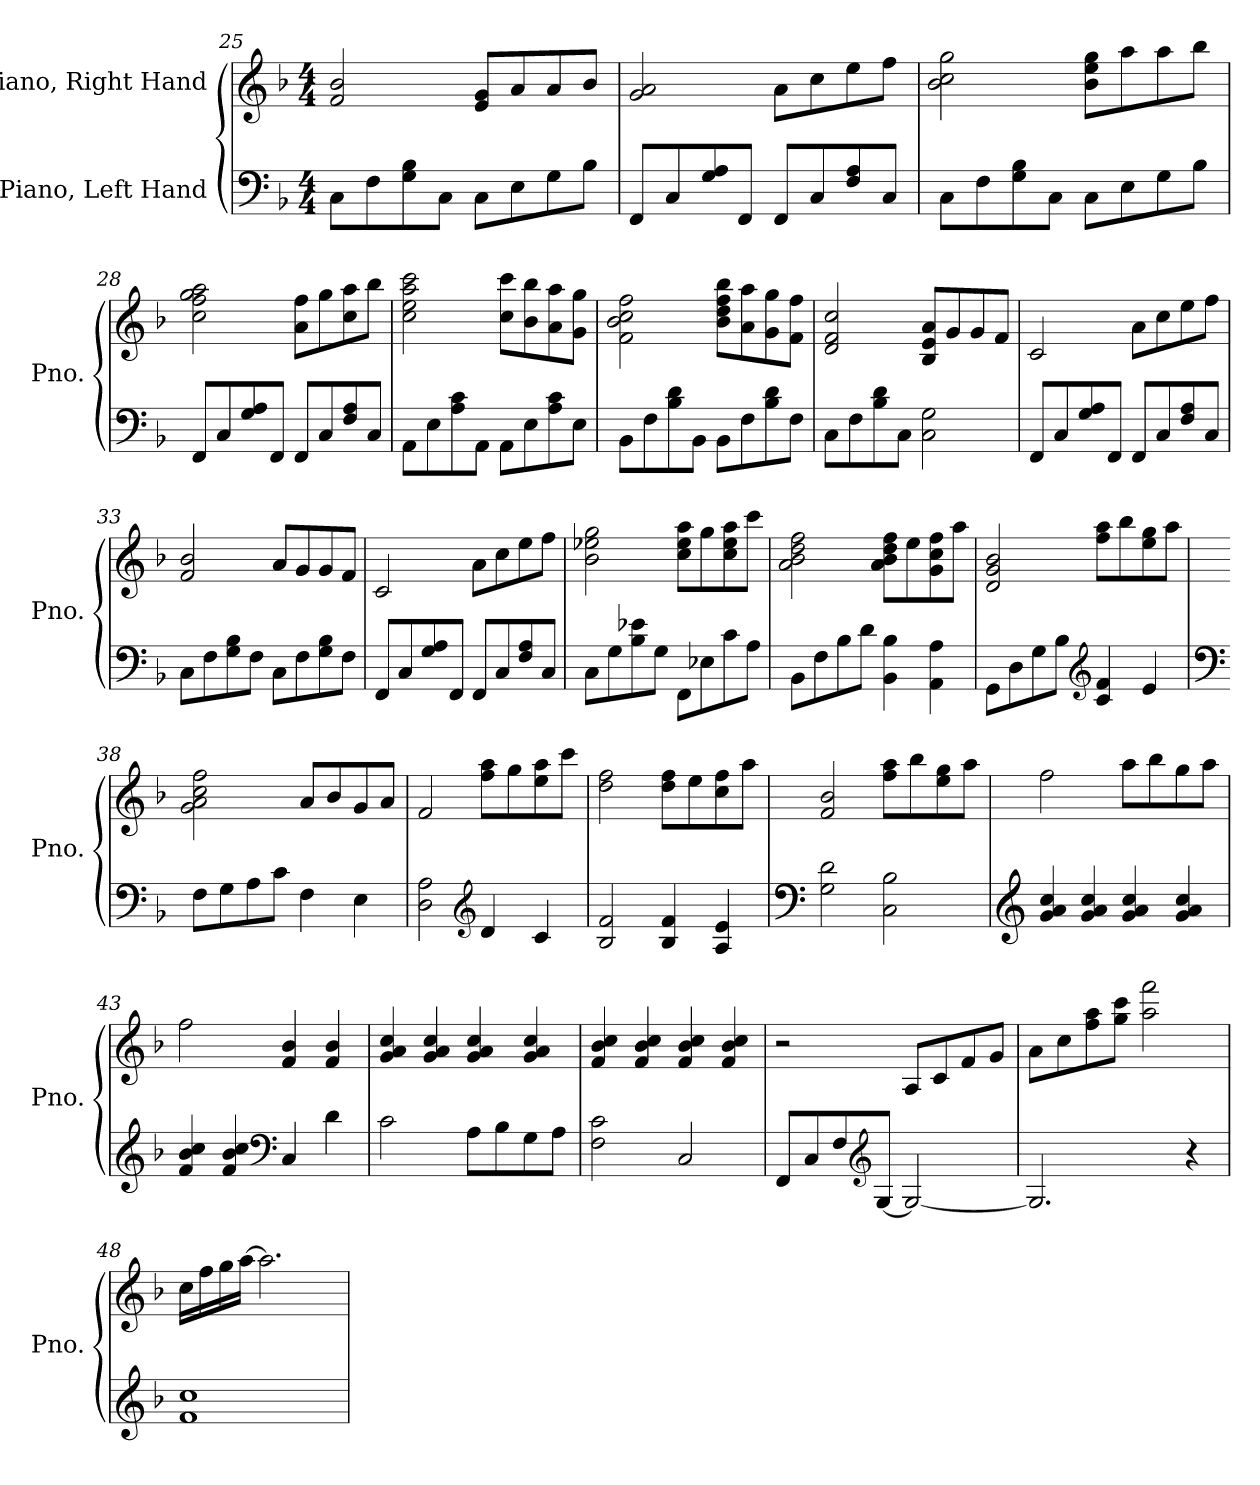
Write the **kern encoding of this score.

**kern	**kern
*part2	*part1
*staff2	*staff1
*I"Piano, Left Hand	*I"Piano, Right Hand
*I'Pno.	*I'Pno.
*clefF4	*clefG2
*k[b-]	*k[b-]
*M4/4	*M4/4
=25	=25
8C\L	2f/ 2b-/
8F\	.
8G\ 8B-\	.
8C\J	.
8C\L	8e/ 8g/L
8E\	8a/
8G\	8a/
8B-\J	8b-/J
=26	=26
8FF/L	2g/ 2a/
8C/	.
8G/ 8A/	.
8FF/J	.
8FF/L	8a\L
8C/	8cc\
8F/ 8A/	8ee\
8C/J	8ff\J
=27	=27
8C\L	2b-\ 2cc\ 2gg\
8F\	.
8G\ 8B-\	.
8C\J	.
8C\L	8b-\ 8ee\ 8gg\L
8E\	8aa\
8G\	8aa\
8B-\J	8bb-\J
!!LO:LB:g=z
=28	=28
8FF/L	2cc\ 2ff\ 2gg\ 2aa\
8C/	.
8G/ 8A/	.
8FF/J	.
8FF/L	8a\ 8ff\L
8C/	8gg\
8F/ 8A/	8cc\ 8aa\
8C/J	8bb-\J
=29	=29
8AA\L	2cc\ 2ee\ 2aa\ 2ccc\
8E\	.
8A\ 8c\	.
8AA\J	.
8AA\L	8cc\ 8ccc\L
8E\	8b-\ 8bb-\
8A\ 8c\	8a\ 8aa\
8E\J	8g\ 8gg\J
=30	=30
8BB-\L	2f\ 2b-\ 2cc\ 2ff\
8F\	.
8B-\ 8d\	.
8BB-\J	.
8BB-\L	8b-\ 8dd\ 8ff\ 8bb-\L
8F\	8a\ 8aa\
8B-\ 8d\	8g\ 8gg\
8F\J	8f\ 8ff\J
=31	=31
8C\L	2d/ 2f/ 2cc/
8F\	.
8B-\ 8d\	.
8C\J	.
2C\ 2G\	8B-/ 8e/ 8a/L
.	8g/
.	8g/
.	8f/J
!!LO:LB:g=z
=32	=32
8FF/L	2c/
8C/	.
8G/ 8A/	.
8FF/J	.
8FF/L	8a\L
8C/	8cc\
8F/ 8A/	8ee\
8C/J	8ff\J
=33	=33
8C\L	2f/ 2b-/
8F\	.
8G\ 8B-\	.
8F\J	.
8C\L	8a/L
8F\	8g/
8G\ 8B-\	8g/
8F\J	8f/J
=34	=34
8FF/L	2c/
8C/	.
8G/ 8A/	.
8FF/J	.
8FF/L	8a\L
8C/	8cc\
8F/ 8A/	8ee\
8C/J	8ff\J
=35	=35
8C\L	2b-\ 2ee-X\ 2gg\
8G\	.
8B-\ 8e-X\	.
8G\J	.
8FF\L	8cc\ 8ee-\ 8aa\L
8E-X\	8gg\
8c\	8cc\ 8ee-\ 8aa\
8A\J	8ccc\J
!!LO:LB:g=z
=36	=36
8BB-\L	2a\ 2b-\ 2dd\ 2ff\
8F\	.
8B-\	.
8d\J	.
4BB-\ 4B-\	8a\ 8b-\ 8dd\ 8ff\L
.	8ee\
4AA\ 4A\	8g\ 8cc\ 8ff\
.	8aa\J
=37	=37
8GG\L	2d/ 2g/ 2b-/
8D\	.
8G\	.
8B-\J	.
*clefG2	*
4c/ 4f/	8ff\ 8aa\L
.	8bb-\
4e/	8ee\ 8gg\
.	8aa\J
=38	=38
*clefF4	*
8F\L	2g\ 2a\ 2cc\ 2ff\
8G\	.
8A\	.
8c\J	.
4F\	8a/L
.	8b-/
4E\	8g/
.	8a/J
=39	=39
2D\ 2A\	2f/
*clefG2	*
4d/	8ff\ 8aa\L
.	8gg\
4c/	8ee\ 8aa\
.	8ccc\J
=40	=40
2B-/ 2f/	2dd\ 2ff\
4B-/ 4f/	8dd\ 8ff\L
.	8ee\
4A/ 4e/	8cc\ 8ff\
.	8aa\J
!!LO:LB:g=z
=41	=41
*clefF4	*
2G\ 2d\	2f/ 2b-/
2C\ 2B-\	8ff\ 8aa\L
.	8bb-\
.	8ee\ 8gg\
.	8aa\J
=42	=42
*clefG2	*
4g/ 4a/ 4cc/	2ff\
4g/ 4a/ 4cc/	.
4g/ 4a/ 4cc/	8aa\L
.	8bb-\
4g/ 4a/ 4cc/	8gg\
.	8aa\J
=43	=43
4f/ 4b-/ 4cc/	2ff\
4f/ 4b-/ 4cc/	.
*clefF4	*
4C/	4f/ 4b-/
4d\	4f/ 4b-/
=44	=44
2c\	4g/ 4a/ 4cc/
.	4g/ 4a/ 4cc/
8A\L	4g/ 4a/ 4cc/
8B-\	.
8G\	4g/ 4a/ 4cc/
8A\J	.
=45	=45
2F\ 2c\	4f/ 4b-/ 4cc/
.	4f/ 4b-/ 4cc/
2C/	4f/ 4b-/ 4cc/
.	4f/ 4b-/ 4cc/
!!LO:PB:g=z
=46	=46
8FF/L	2r
8C/	.
8F/	.
*clefG2	*
[8G/J	.
2G/_	8A/L
.	8c/
.	8f/
.	8g/J
=47	=47
2.G/]	8a\L
.	8cc\
.	8ff\ 8aa\
.	8gg\ 8ccc\J
.	2aa\ 2fff\
4r	.
=48	=48
1f 1cc	16cc\LL
.	16ff\
.	16gg\
.	[16aa\JJ
.	2.aa\]
=	=
*-	*-
